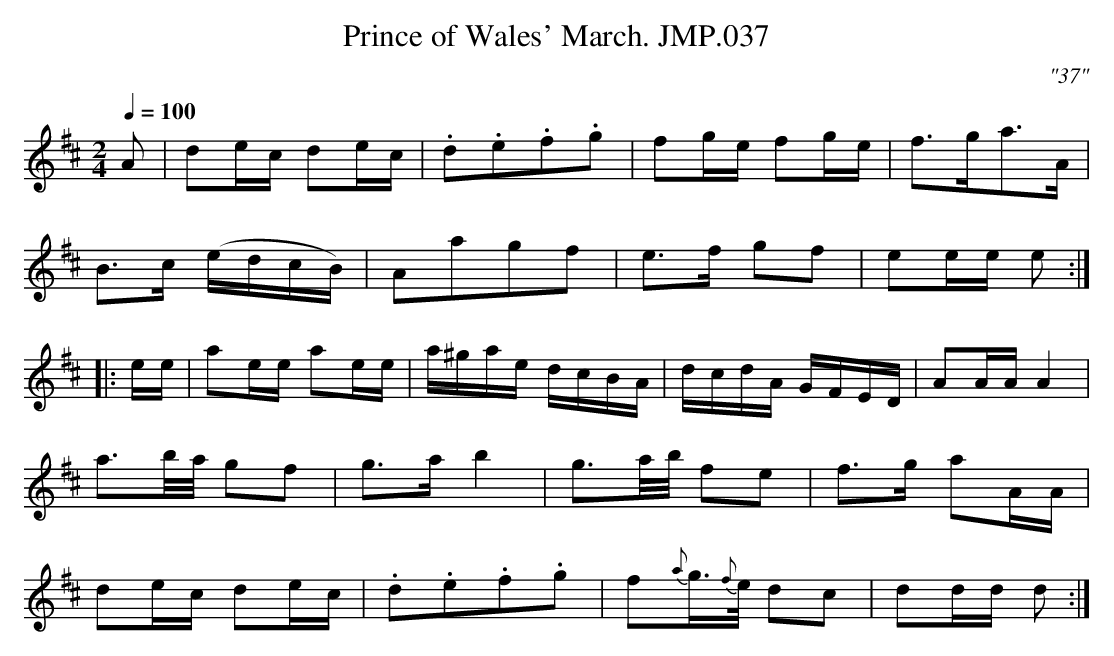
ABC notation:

X:1
T:Prince of Wales' March. JMP.037
M:2/4
L:1/16
Q:1/4=100
C:"37"
K:D Major
A2 | d2ec d2ec | .d2.e2.f2.g2 | f2ge f2ge | f3ga3A |
B3c (edcB) | A2a2g2f2 | e3f g2f2 | e2ee e2 :|
|:ee | a2ee a2ee | a^gae dcBA | dcdA GFED | A2AA A4 |
a3b/a/ g2f2 | g3a b4 | g3a/b/ f2e2 | f3g a2AA |
d2ec d2ec | .d2.e2.f2.g2 |f2{a}g>{f}e d2c2 | d2dd d2 :|
